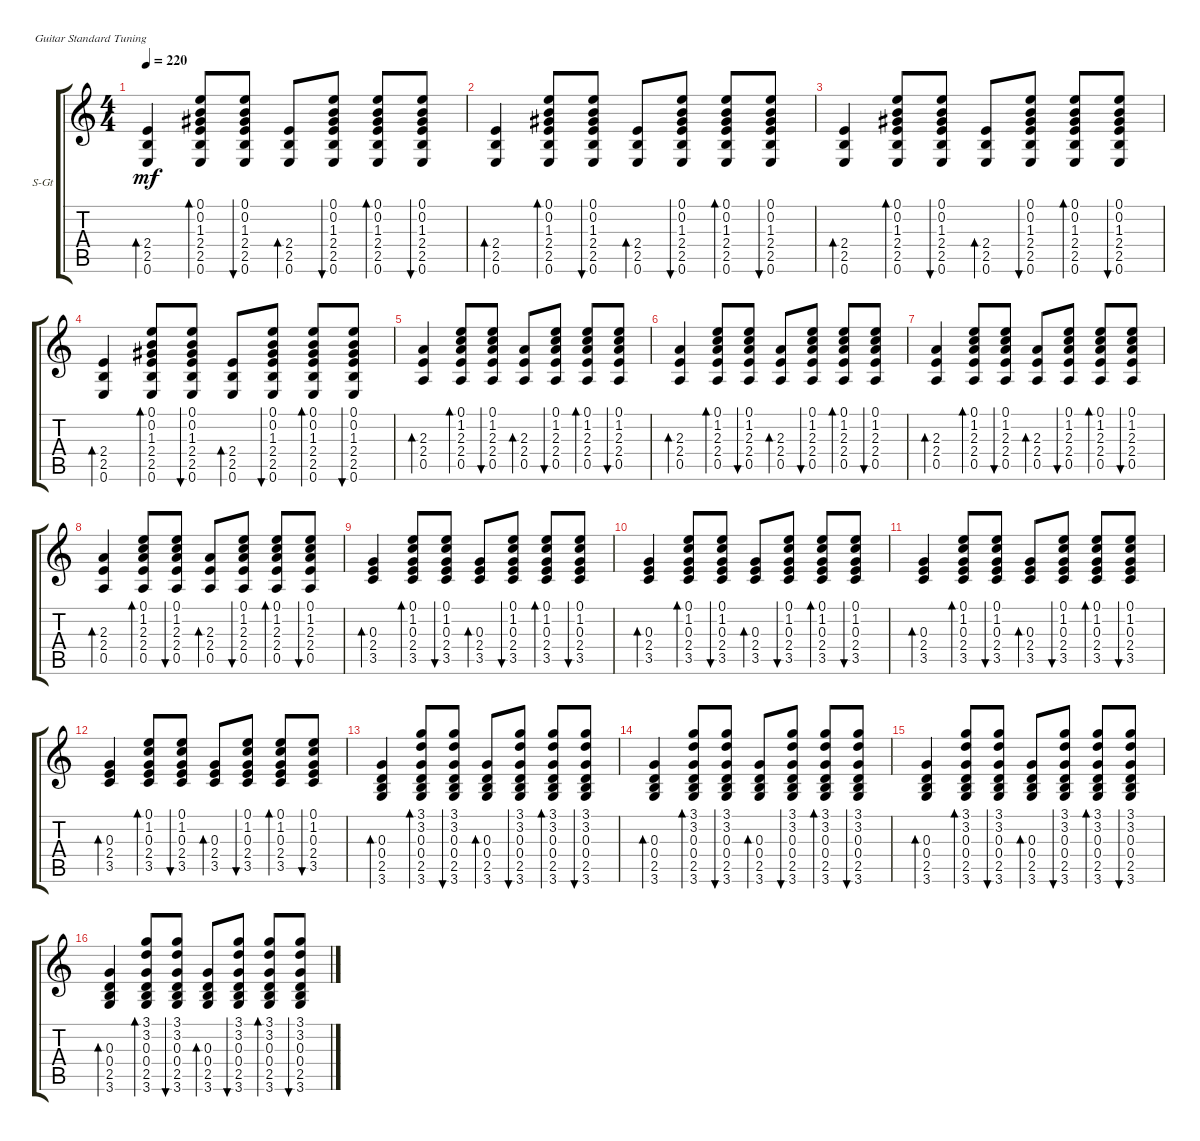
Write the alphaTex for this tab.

\defaultSystemsLayout 4
\bracketExtendMode groupsimilarinstruments
\firstSystemTrackNameOrientation horizontal
\otherSystemsTrackNameOrientation horizontal
\track ("Steel Guitar" "S-Gt") {instrument acousticguitarsteel}
\staff {score tabs}
\tuning (E4 B3 G3 D3 A2 E2)
\ts (4 4)
\tempo 220
\clef g2
\ks c
(2.5 2.4 0.6).4{bd 30 dy mf} (2.5 2.4 1.3 0.2 0.1 0.6).8{bd 30} (2.5 2.4 1.3 0.2 0.1 0.6).8{bu 30} (2.5 2.4 0.6).8{bd 30} (2.5 2.4 1.3 0.2 0.1 0.6).8{bu 30} (2.5 2.4 1.3 0.2 0.1 0.6).8{bd 30} (2.5 2.4 1.3 0.2 0.1 0.6).8{bu 30} |
(2.5 2.4 0.6).4{bd 30} (2.5 2.4 1.3 0.2 0.1 0.6).8{bd 30} (2.5 2.4 1.3 0.2 0.1 0.6).8{bu 30} (2.5 2.4 0.6).8{bd 30} (2.5 2.4 1.3 0.2 0.1 0.6).8{bu 30} (2.5 2.4 1.3 0.2 0.1 0.6).8{bd 30} (2.5 2.4 1.3 0.2 0.1 0.6).8{bu 30} |
(2.5 2.4 0.6).4{bd 30} (2.5 2.4 1.3 0.2 0.1 0.6).8{bd 30} (2.5 2.4 1.3 0.2 0.1 0.6).8{bu 30} (2.5 2.4 0.6).8{bd 30} (2.5 2.4 1.3 0.2 0.1 0.6).8{bu 30} (2.5 2.4 1.3 0.2 0.1 0.6).8{bd 30} (2.5 2.4 1.3 0.2 0.1 0.6).8{bu 30} |
(2.5 2.4 0.6).4{bd 30} (2.5 2.4 1.3 0.2 0.1 0.6).8{bd 30} (2.5 2.4 1.3 0.2 0.1 0.6).8{bu 30} (2.5 2.4 0.6).8{bd 30} (2.5 2.4 1.3 0.2 0.1 0.6).8{bu 30} (2.5 2.4 1.3 0.2 0.1 0.6).8{bd 30} (2.5 2.4 1.3 0.2 0.1 0.6).8{bu 30} |
(0.5 2.4 2.3).4{bd 30} (0.5 2.4 2.3 1.2 0.1).8{bd 30} (0.5 2.4 2.3 1.2 0.1).8{bu 30} (0.5 2.4 2.3).8{bd 30} (0.5 2.4 2.3 1.2 0.1).8{bu 30} (0.5 2.4 2.3 1.2 0.1).8{bd 30} (0.5 2.4 2.3 1.2 0.1).8{bu 30} |
(0.5 2.4 2.3).4{bd 30} (0.5 2.4 2.3 1.2 0.1).8{bd 30} (0.5 2.4 2.3 1.2 0.1).8{bu 30} (0.5 2.4 2.3).8{bd 30} (0.5 2.4 2.3 1.2 0.1).8{bu 30} (0.5 2.4 2.3 1.2 0.1).8{bd 30} (0.5 2.4 2.3 1.2 0.1).8{bu 30} |
(0.5 2.4 2.3).4{bd 30} (0.5 2.4 2.3 1.2 0.1).8{bd 30} (0.5 2.4 2.3 1.2 0.1).8{bu 30} (0.5 2.4 2.3).8{bd 30} (0.5 2.4 2.3 1.2 0.1).8{bu 30} (0.5 2.4 2.3 1.2 0.1).8{bd 30} (0.5 2.4 2.3 1.2 0.1).8{bu 30} |
(0.5 2.4 2.3).4{bd 30} (0.5 2.4 2.3 1.2 0.1).8{bd 30} (0.5 2.4 2.3 1.2 0.1).8{bu 30} (0.5 2.4 2.3).8{bd 30} (0.5 2.4 2.3 1.2 0.1).8{bu 30} (0.5 2.4 2.3 1.2 0.1).8{bd 30} (0.5 2.4 2.3 1.2 0.1).8{bu 30} |
(3.5 2.4 0.3).4{bd 30} (3.5 2.4 0.3 1.2 0.1).8{bd 30} (3.5 2.4 0.3 1.2 0.1).8{bu 30} (3.5 2.4 0.3).8{bd 30} (3.5 2.4 0.3 1.2 0.1).8{bu 30} (3.5 2.4 0.3 1.2 0.1).8{bd 30} (3.5 2.4 0.3 1.2 0.1).8{bu 30} |
(3.5 2.4 0.3).4{bd 30} (3.5 2.4 0.3 1.2 0.1).8{bd 30} (3.5 2.4 0.3 1.2 0.1).8{bu 30} (3.5 2.4 0.3).8{bd 30} (3.5 2.4 0.3 1.2 0.1).8{bu 30} (3.5 2.4 0.3 1.2 0.1).8{bd 30} (3.5 2.4 0.3 1.2 0.1).8{bu 30} |
(3.5 2.4 0.3).4{bd 30} (3.5 2.4 0.3 1.2 0.1).8{bd 30} (3.5 2.4 0.3 1.2 0.1).8{bu 30} (3.5 2.4 0.3).8{bd 30} (3.5 2.4 0.3 1.2 0.1).8{bu 30} (3.5 2.4 0.3 1.2 0.1).8{bd 30} (3.5 2.4 0.3 1.2 0.1).8{bu 30} |
(3.5 2.4 0.3).4{bd 30} (3.5 2.4 0.3 1.2 0.1).8{bd 30} (3.5 2.4 0.3 1.2 0.1).8{bu 30} (3.5 2.4 0.3).8{bd 30} (3.5 2.4 0.3 1.2 0.1).8{bu 30} (3.5 2.4 0.3 1.2 0.1).8{bd 30} (3.5 2.4 0.3 1.2 0.1).8{bu 30} |
(2.5 0.4 0.3 3.6).4{bd 30} (2.5 0.4 0.3 3.2 3.1 3.6).8{bd 30} (2.5 0.4 0.3 3.2 3.1 3.6).8{bu 30} (2.5 0.4 0.3 3.6).8{bd 30} (2.5 0.4 0.3 3.2 3.1 3.6).8{bu 30} (2.5 0.4 0.3 3.2 3.1 3.6).8{bd 30} (2.5 0.4 0.3 3.2 3.1 3.6).8{bu 30} |
(2.5 0.4 0.3 3.6).4{bd 30} (2.5 0.4 0.3 3.2 3.1 3.6).8{bd 30} (2.5 0.4 0.3 3.2 3.1 3.6).8{bu 30} (2.5 0.4 0.3 3.6).8{bd 30} (2.5 0.4 0.3 3.2 3.1 3.6).8{bu 30} (2.5 0.4 0.3 3.2 3.1 3.6).8{bd 30} (2.5 0.4 0.3 3.2 3.1 3.6).8{bu 30} |
(2.5 0.4 0.3 3.6).4{bd 30} (2.5 0.4 0.3 3.2 3.1 3.6).8{bd 30} (2.5 0.4 0.3 3.2 3.1 3.6).8{bu 30} (2.5 0.4 0.3 3.6).8{bd 30} (2.5 0.4 0.3 3.2 3.1 3.6).8{bu 30} (2.5 0.4 0.3 3.2 3.1 3.6).8{bd 30} (2.5 0.4 0.3 3.2 3.1 3.6).8{bu 30} |
(2.5 0.4 0.3 3.6).4{bd 30} (2.5 0.4 0.3 3.2 3.1 3.6).8{bd 30} (2.5 0.4 0.3 3.2 3.1 3.6).8{bu 30} (2.5 0.4 0.3 3.6).8{bd 30} (2.5 0.4 0.3 3.2 3.1 3.6).8{bu 30} (2.5 0.4 0.3 3.2 3.1 3.6).8{bd 30} (2.5 0.4 0.3 3.2 3.1 3.6).8{bu 30}
